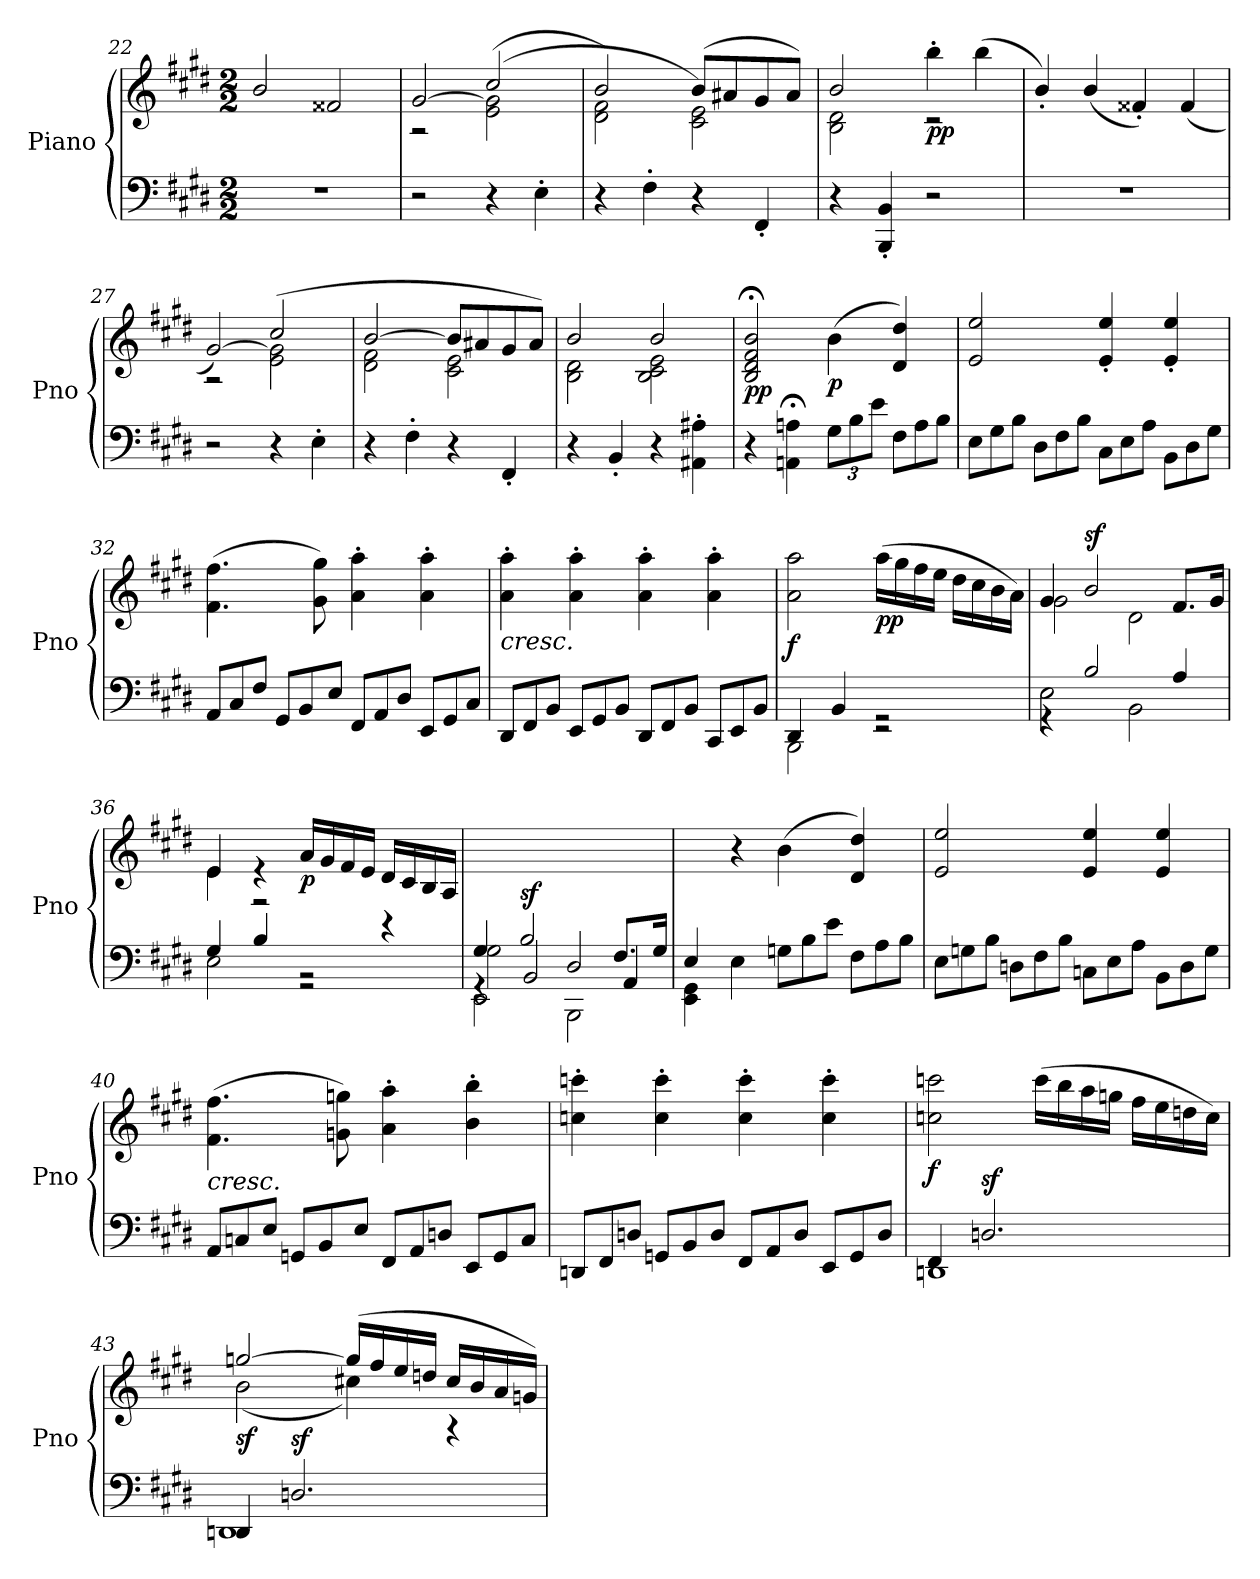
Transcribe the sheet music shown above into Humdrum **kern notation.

**kern	**kern	**dynam
*part1	*part1	*part1
*staff2	*staff1	*staff1/2
*I"Piano	*	*
*I'Pno	*	*
*clefF4	*clefG2	*
*k[f#c#g#d#]	*k[f#c#g#d#]	*
*M2/2	*M2/2	*
=22	=22	=22
1r	2b/	.
.	2f##X/	.
=23	=23	=23
*	*^	*
2r	[2g#/	2r	.
4r	(<2e\ 2g#\]	(>2cc#/	.
4E'\	.	.	.
=24	=24	=24	=24
4r	2b/)	2d#\ 2f#\	.
4F#'\	.	.	.
4r	(>8b/L	2c#\ 2e\)	.
.	8a#X/	.	.
4FF#'/	8g#/	.	.
.	8a#/J)	.	.
=25	=25	=25	=25
4r	2b/	2B\ 2d#\	.
4BBB/' 4BB/'	.	.	.
!	!	!	!LO:DY:b
2r	4bb'\	2r	pp
.	(>4bb\	.	.
*	*v	*v	*
=26	=26	=26
1r	4b'/)	.
.	(>4b/	.
.	4f##X'/)	.
.	(<4f##/	.
=27	=27	=27
*	*^	*
2r	[2g#/)	2r	.
4r	(<2e\ 2g#\]	2cc#/	.
4E'\	.	.	.
=28	=28	=28	=28
4r	[2b/	2d#\ 2f#\	.
4F#'\	.	.	.
4r	(>8b/L]	2c#\ 2e\)	.
.	8a#X/	.	.
4FF#'/	8g#/	.	.
.	8a#/J)	.	.
!!LO:LB:g=z	!!
=29	=29	=29	=29
!	!	!	!LO:DY:b
4r	2b/	2B\ 2d#\	other-dynamics
4BB'/	.	.	.
4r	2b/	2B\ 2c#\ 2e\	.
4AA#X\' 4A#X\'	.	.	.
*	*v	*v	*
=30	=30	=30
!	!	!LO:DY:b
4r	2B/;< 2d#/;< 2f#/;< 2b/;<	pp
4AAn\;< 4An\;<	.	.
*Xbrackettup	*	*
!	!	!LO:DY:b
12G#\L	(>4b\	p
12B\	.	.
12e\J	.	.
*Xtuplet	*	*
12F#\L	4d#/ 4dd#/)	.
12A\	.	.
12B\J	.	.
=31	=31	=31
12E\L	2e/ 2ee/	.
12G#\	.	.
12B\J	.	.
12D#\L	.	.
12F#\	.	.
12B\J	.	.
12C#\L	4e/' 4ee/'	.
12E\	.	.
12A\J	.	.
12BB\L	4e/' 4ee/'	.
12D#\	.	.
12G#\J	.	.
=32	=32	=32
12AA/L	(>4.f#\ 4.ff#\	.
12C#/	.	.
12F#/J	.	.
12GG#/L	.	.
12BB/	.	.
.	8g#\ 8gg#\)	.
12E/J	.	.
12FF#/L	4a\' 4aa\'	.
12AA/	.	.
12D#/J	.	.
12EE/L	4a\' 4aa\'	.
12GG#/	.	.
12C#/J	.	.
!!LO:LB:g=z
=33	=33	=33
!	!LO:TX:b:i:t=cresc.	!
12DD#/L	4a\' 4aa\'	.
12FF#/	.	.
12BB/J	.	.
12EE/L	4a\' 4aa\'	.
12GG#/	.	.
12BB/J	.	.
12DD#/L	4a\' 4aa\'	.
12FF#/	.	.
12BB/J	.	.
12CC#/L	4a\' 4aa\'	.
12EE/	.	.
12BB/J	.	.
=34	=34	=34
*^	*	*
!	!	!	!LO:DY:b
4DD#/	2BBB\	2a\ 2aa\	f
4BB/	.	.	.
!	!	!	!LO:DY:b
!	!	!	!LO:DY:n=1:b
2rGG	2r	(>16aa\LL	p p
.	.	16gg#\	.
.	.	16ff#\	.
.	.	16ee\JJ	.
.	.	16dd#\LL	.
.	.	16cc#\	.
.	.	16b\	.
.	.	16a\JJ)	.
=35	=35	=35	=35
*	*	*^	*
4rGG	2E\	4g#/	2g#\	.
!	!	!	!	!LO:DY:a
2B/	.	2b/	.	sf
.	2BB\	.	2d#\	.
4A/	.	8.f#/L	.	.
.	.	16g#/Jk	.	.
=36	=36	=36	=36	=36
4G#/	2E\	4e/	4e\	.
4B/	.	4re	2r	.
!	!	!	!	!LO:DY:b
2rGG	2r	16a/LL	.	p
.	.	16g#/	.	.
.	.	16f#/	.	.
.	.	16e/JJ	.	.
.	.	16d#/LL	4r	.
.	.	16c#/	.	.
.	.	16B/	.	.
.	.	16A/JJ	.	.
*	*	*v	*v	*
!!LO:LB:g=z
=37	=37	=37	=37
*^	*^	*	*
4G#/	2G#\	4rGG	2EE\	1ryy	.
!	!	!	!	!	!LO:DY:a=2
2B/	.	2BB/	.	.	sf
.	2D#/	.	2BBB\	.	.
8.F#/L	.	4AA/	.	.	.
16G#/Jk	.	.	.	.	.
*	*v	*v	*v	*	*
=38	=38	=38	=38
4E/	4EE\ 4GG#\	4ryy	.
2.ryy	4E\	4r	.
.	12Gn\L	(>4b\	.
.	12B\	.	.
.	12e\J	.	.
.	12F#\L	4d#/ 4dd#/)	.
.	12A\	.	.
.	12B\J	.	.
*v	*v	*	*
=39	=39	=39
12E\L	2e/ 2ee/	.
12Gn\	.	.
12B\J	.	.
12Dn\L	.	.
12F#\	.	.
12B\J	.	.
12Cn\L	4e/ 4ee/	.
12E\	.	.
12A\J	.	.
12BB\L	4e/ 4ee/	.
12D\	.	.
12G\J	.	.
!!LO:LB:g=z
=40	=40	=40
!	!LO:TX:b:i:t=cresc.	!
12AA/L	(>4.f#\ 4.ff#\	.
12Cn/	.	.
12E/J	.	.
12GGn/L	.	.
12BB/	.	.
.	8gn\ 8ggn\)	.
12E/J	.	.
12FF#/L	4a\' 4aa\'	.
12AA/	.	.
12Dn/J	.	.
12EE/L	4b\' 4bb\'	.
12GG/	.	.
12C/J	.	.
=41	=41	=41
12DDn/L	4ccn\' 4cccn\'	.
12FF#/	.	.
12Dn/J	.	.
12GGn/L	4cc\' 4ccc\'	.
12BB/	.	.
12D/J	.	.
12FF#/L	4cc\' 4ccc\'	.
12AA/	.	.
12D/J	.	.
12EE/L	4cc\' 4ccc\'	.
12GG/	.	.
12D/J	.	.
=42	=42	=42
*^	*	*
!	!	!	!LO:DY:b
4FF#/	1DDn	2ccn\ 2cccn\	f
!	!	!	!LO:DY:a=2
2.Dn/	.	.	sf
.	.	(>16ccc\LL	.
.	.	16bb\	.
.	.	16aa\	.
.	.	16ggn\JJ	.
.	.	16ff#\LL	.
.	.	16ee\	.
.	.	16ddn\	.
.	.	16cc\JJ)	.
!!LO:PB:g=z
=43	=43	=43	=43
*	*	*^	*
!	!	!	!	!LO:DY:b
4DDn/	1DD	[2ggn/	(<2b\	sf
!	!	!	!	!LO:DY:a=2
2.Dn/	.	.	.	sf
.	.	(>16gg/LL]	4cc#X\)	.
.	.	16ff#/	.	.
.	.	16ee/	.	.
.	.	16ddn/JJ	.	.
.	.	16cc#/LL	4r	.
.	.	16b/	.	.
.	.	16a/	.	.
.	.	16gn/JJ)	.	.
*v	*v	*	*	*
*	*v	*v	*
=	=	=
*-	*-	*-
